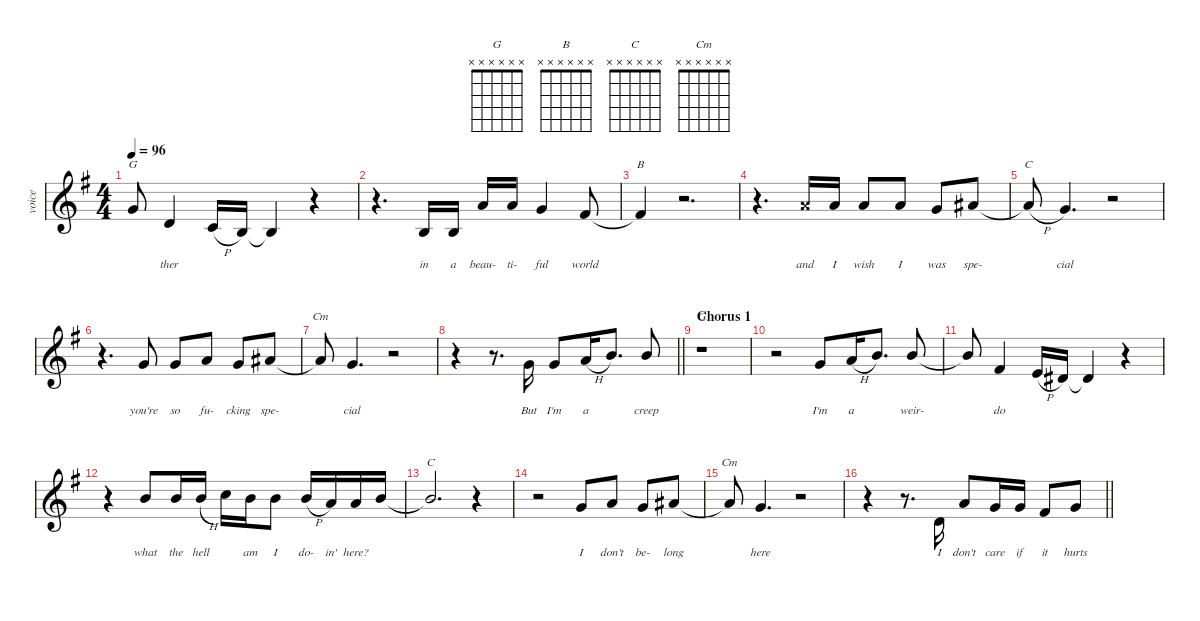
\defaultSystemsLayout 4
\hideDynamics
\bracketExtendMode nobrackets
\otherSystemsTrackNameOrientation horizontal
\track ("Voice" "voice") {defaultSystemsLayout 4 instrument clarinet}
\staff {score}
\tuning (E4 B3 G3 D3 A2 E2)
\displaytranspose 12
\chord ("G" x x x x x x)
\chord ("B" x x x x x x)
\chord ("C" x x x x x x)
\chord ("Cm" x x x x x x)
\ts (4 4)
\tempo 96
\clef g2
\ks g
0.3{t acc forcenatural}.8{ch "G" dy f beam Up} 5.5{acc forcenatural}.4{lyrics (0 "ther") lyrics (1 "") lyrics (2 "") lyrics (3 "") lyrics (4 "") beam Up} 3.5{h acc forcenatural}.16{beam Up} 2.5{acc forcenatural}.16{beam Up} 2.5{t acc forcenatural}.4{beam Up} r.4{beam Up} |
r.4{d beam Down} 2.5{acc forcenatural}.16{lyrics (0 "in") lyrics (1 "") lyrics (2 "") lyrics (3 "") lyrics (4 "") beam Up} 2.5{acc forcenatural}.16{lyrics (0 "a") lyrics (1 "") lyrics (2 "") lyrics (3 "") lyrics (4 "") beam Up} 2.3{acc forcenatural}.16{lyrics (0 "beau-") lyrics (1 "") lyrics (2 "") lyrics (3 "") lyrics (4 "") beam Up} 2.3{acc forcenatural}.16{lyrics (0 "ti-") lyrics (1 "") lyrics (2 "") lyrics (3 "") lyrics (4 "") beam Up} 0.3{acc forcenatural}.4{lyrics (0 "ful") lyrics (1 "") lyrics (2 "") lyrics (3 "") lyrics (4 "") beam Up} 4.4{acc #}.8{lyrics (0 "world") lyrics (1 "") lyrics (2 "") lyrics (3 "") lyrics (4 "") beam Up} |
4.4{t acc #}.4{ch "B" beam Up} r.2{d beam Up} |
r.4{d beam Down} 2.3{x acc forcenatural}.16{lyrics (0 "and") lyrics (1 "") lyrics (2 "") lyrics (3 "") lyrics (4 "") beam Up} 2.3{acc forcenatural}.16{lyrics (0 "I") lyrics (1 "") lyrics (2 "") lyrics (3 "") lyrics (4 "") beam Up} 2.3{acc forcenatural}.8{lyrics (0 "wish") lyrics (1 "") lyrics (2 "") lyrics (3 "") lyrics (4 "") beam Up} 2.3{acc forcenatural}.8{lyrics (0 "I") lyrics (1 "") lyrics (2 "") lyrics (3 "") lyrics (4 "") beam Up} 0.3{acc forcenatural}.8{lyrics (0 "was") lyrics (1 "") lyrics (2 "") lyrics (3 "") lyrics (4 "") beam Up} 3.3{acc #}.8{lyrics (0 "spe-") lyrics (1 "") lyrics (2 "") lyrics (3 "") lyrics (4 "") beam Up} |
3.3{h t acc #}.8{ch "C" beam Up} 0.3{acc forcenatural}.4{d lyrics (0 "cial") lyrics (1 "") lyrics (2 "") lyrics (3 "") lyrics (4 "") beam Up} r.2{beam Up} |
r.4{d beam Down} 0.3{acc forcenatural}.8{lyrics (0 "you're") lyrics (1 "") lyrics (2 "") lyrics (3 "") lyrics (4 "") beam Up} 0.3{acc forcenatural}.8{lyrics (0 "so") lyrics (1 "") lyrics (2 "") lyrics (3 "") lyrics (4 "") beam Up} 2.3{acc forcenatural}.8{lyrics (0 "fu-") lyrics (1 "") lyrics (2 "") lyrics (3 "") lyrics (4 "") beam Up} 0.3{acc forcenatural}.8{lyrics (0 "cking") lyrics (1 "") lyrics (2 "") lyrics (3 "") lyrics (4 "") beam Up} 3.3{acc #}.8{lyrics (0 "spe-") lyrics (1 "") lyrics (2 "") lyrics (3 "") lyrics (4 "") beam Up} |
3.3{t acc #}.8{ch "Cm" beam Up} 5.4{acc forcenatural}.4{d lyrics (0 "cial") lyrics (1 "") lyrics (2 "") lyrics (3 "") lyrics (4 "") beam Up} r.2{beam Up} |
\barLineRight lightlight
r.4{beam Down} r.8{d beam Down} 0.3{acc forcenatural}.16{lyrics (0 "But") lyrics (1 "") lyrics (2 "") lyrics (3 "") lyrics (4 "") beam Up} 0.3{acc forcenatural}.8{lyrics (0 "I'm") lyrics (1 "") lyrics (2 "") lyrics (3 "") lyrics (4 "") beam Up} 2.3{h acc forcenatural}.16{lyrics (0 "a") lyrics (1 "") lyrics (2 "") lyrics (3 "") lyrics (4 "") beam Up} 4.3{acc forcenatural}.8{d beam Up} 4.3{acc forcenatural}.8{lyrics (0 "creep") lyrics (1 "") lyrics (2 "") lyrics (3 "") lyrics (4 "") beam Up} |
\section ("" "Chorus 1")
r.1{ch "G" beam Down} |
r.2{beam Down} 0.3{acc forcenatural}.8{lyrics (0 "I'm") lyrics (1 "") lyrics (2 "") lyrics (3 "") lyrics (4 "") beam Up} 2.3{h acc forcenatural}.16{lyrics (0 "a") lyrics (1 "") lyrics (2 "") lyrics (3 "") lyrics (4 "") beam Up} 4.3{acc forcenatural}.8{d beam Up} 4.3{acc forcenatural}.8{lyrics (0 "weir-") lyrics (1 "") lyrics (2 "") lyrics (3 "") lyrics (4 "") beam Up} |
4.3{t acc forcenatural}.8{beam Up} 4.4{acc #}.4{lyrics (0 "do") lyrics (1 "") lyrics (2 "") lyrics (3 "") lyrics (4 "") beam Up} 2.4{h acc forcenatural}.16{beam Up} 1.4{acc #}.16{beam Up} 1.4{t acc #}.4{beam Up} r.4{beam Up} |
r.4{beam Down} 0.2{acc forcenatural}.8{lyrics (0 "what") lyrics (1 "") lyrics (2 "") lyrics (3 "") lyrics (4 "") beam Up} 0.2{acc forcenatural}.16{lyrics (0 "the") lyrics (1 "") lyrics (2 "") lyrics (3 "") lyrics (4 "") beam Up} 0.2{h acc forcenatural}.16{lyrics (0 "hell") lyrics (1 "") lyrics (2 "") lyrics (3 "") lyrics (4 "") beam Up} 1.2{acc forcenatural}.16{beam Down} 0.2{acc forcenatural}.16{lyrics (0 "am") lyrics (1 "") lyrics (2 "") lyrics (3 "") lyrics (4 "") beam Down} 0.2{acc forcenatural}.8{lyrics (0 "I") lyrics (1 "") lyrics (2 "") lyrics (3 "") lyrics (4 "") beam Down} 4.3{h acc forcenatural}.16{lyrics (0 "do-") lyrics (1 "") lyrics (2 "") lyrics (3 "") lyrics (4 "") beam Up} 2.3{acc forcenatural}.16{lyrics (0 "in'") lyrics (1 "") lyrics (2 "") lyrics (3 "") lyrics (4 "") beam Up} 2.3{acc forcenatural}.16{lyrics (0 "here?") lyrics (1 "") lyrics (2 "") lyrics (3 "") lyrics (4 "") beam Up} 0.2{acc forcenatural}.16{beam Up} |
0.2{t acc forcenatural}.2{d ch "C" beam Up} r.4{beam Up} |
r.2{beam Down} 0.3{acc forcenatural}.8{lyrics (0 "I") lyrics (1 "") lyrics (2 "") lyrics (3 "") lyrics (4 "") beam Up} 2.3{acc forcenatural}.8{lyrics (0 "don't") lyrics (1 "") lyrics (2 "") lyrics (3 "") lyrics (4 "") beam Up} 0.3{acc forcenatural}.8{lyrics (0 "be-") lyrics (1 "") lyrics (2 "") lyrics (3 "") lyrics (4 "") beam Up} 3.3{acc #}.8{lyrics (0 "long") lyrics (1 "") lyrics (2 "") lyrics (3 "") lyrics (4 "") beam Up} |
3.3{t acc #}.8{ch "Cm" beam Up} 0.3{acc forcenatural}.4{d lyrics (0 "here") lyrics (1 "") lyrics (2 "") lyrics (3 "") lyrics (4 "") beam Up} r.2{beam Up} |
\barLineRight lightlight
r.4{beam Down} r.8{d beam Down} 0.4{acc forcenatural}.16{lyrics (0 "I") lyrics (1 "") lyrics (2 "") lyrics (3 "") lyrics (4 "") beam Up} 2.3{acc forcenatural}.8{lyrics (0 "don't") lyrics (1 "") lyrics (2 "") lyrics (3 "") lyrics (4 "") beam Up} 0.3{acc forcenatural}.16{lyrics (0 "care") lyrics (1 "") lyrics (2 "") lyrics (3 "") lyrics (4 "") beam Up} 0.3{acc forcenatural}.16{lyrics (0 "if") lyrics (1 "") lyrics (2 "") lyrics (3 "") lyrics (4 "") beam Up} 4.4{acc #}.8{lyrics (0 "it") lyrics (1 "") lyrics (2 "") lyrics (3 "") lyrics (4 "") beam Up} 5.4{acc forcenatural}.8{lyrics (0 "hurts") lyrics (1 "") lyrics (2 "") lyrics (3 "") lyrics (4 "") beam Up}
